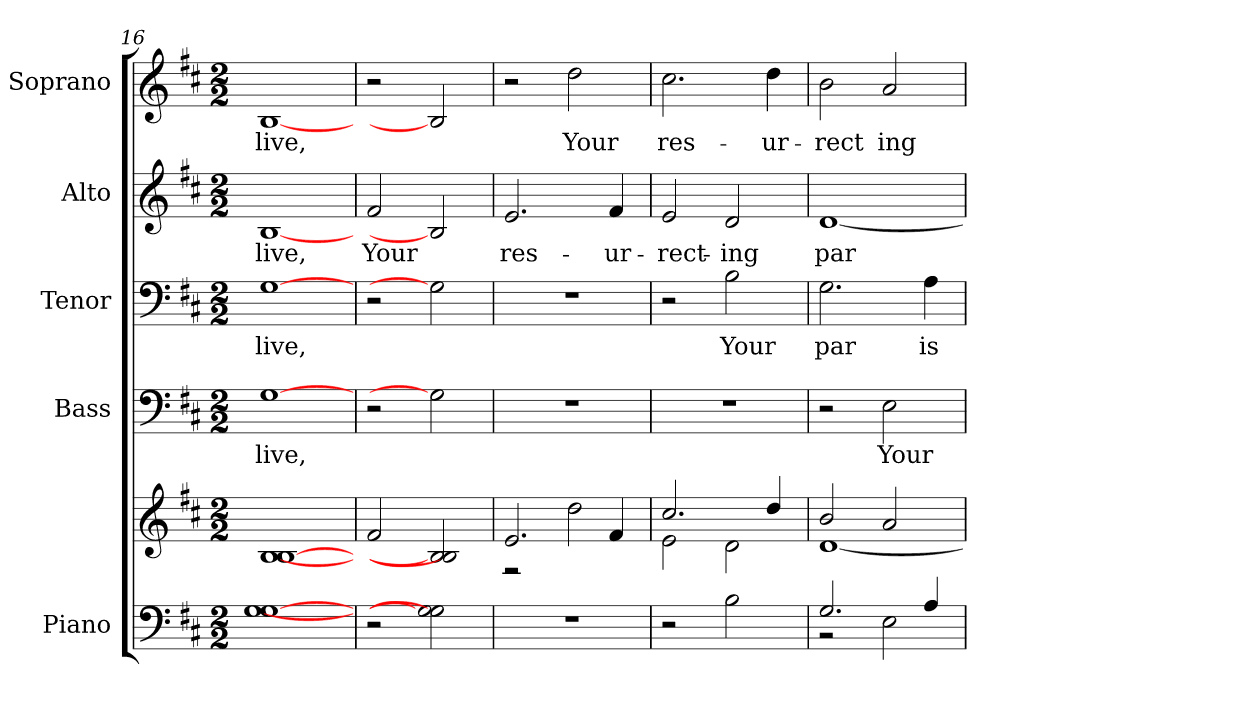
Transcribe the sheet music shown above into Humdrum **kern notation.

**kern	**kern	**kern	**text	**kern	**text	**kern	**text	**kern	**text
*part5	*part5	*part4	*part4	*part3	*part3	*part2	*part2	*part1	*part1
*staff6	*staff5	*staff4	*staff4	*staff3	*staff3	*staff2	*staff2	*staff1	*staff1
*I"Piano	*	*I"Bass	*	*I"Tenor	*	*I"Alto	*	*I"Soprano	*
*I'Pno.	*	*I'B.	*	*I'T.	*	*I'A.	*	*I'S.	*
*clefF4	*clefG2	*clefF4	*	*clefF4	*	*clefG2	*	*clefG2	*
*k[f#c#]	*k[f#c#]	*k[f#c#]	*	*k[f#c#]	*	*k[f#c#]	*	*k[f#c#]	*
*D:	*D:	*D:	*	*D:	*	*D:	*	*D:	*
*M2/2	*M2/2	*M2/2	*	*M2/2	*	*M2/2	*	*M2/2	*
=16	=16	=16	=16	=16	=16	=16	=16	=16	=16
!	!	!	!LO:LY:b:color=#000000	!	!	!	!	!	!
!	!	!	!	!	!LO:LY:b:color=#000000	!	!	!	!
!	!	!	!	!	!	!	!LO:LY:b:color=#000000	!	!
!	!	!	!	!	!	!	!	!	!LO:LY:b:color=#000000
[1Gi [1Gi	[1Bi [1Bi	[1Gi	live,	[1Gi	live,	[1Bi	live,	[1Bi	live,
=17	=17	=17	=17	=17	=17	=17	=17	=17	=17
!	!	!	!	!	!	!	!LO:LY:b:color=#000000	!	!
2r	2f#i/	2r	.	2r	.	2f#i/	Your	2r	.
2Gi] 2Gi]	2Bi] 2Bi]	2Gi]	.	2Gi]	.	2Bi]	.	2Bi]	.
=18	=18	=18	=18	=18	=18	=18	=18	=18	=18
*	*^	*	*	*	*	*	*	*	*
!	!	!	!	!	!	!	!	!LO:LY:b:color=#000000	!	!
1r	2.ei/	2r	1r	.	1r	.	2.ei/	res-	2r	.
!	!	!	!	!	!	!	!	!	!	!LO:LY:b:color=#000000
.	.	2ddi\	.	.	.	.	.	.	2ddi\	Your
!	!	!	!	!	!	!	!	!LO:LY:b:color=#000000	!	!
.	4f#i/	.	.	.	.	.	4f#i/	-ur-	.	.
!!LO:PB:g=z
=19	=19	=19	=19	=19	=19	=19	=19	=19	=19	=19
!	!	!	!	!	!	!	!	!LO:LY:b:color=#000000	!	!
!	!	!	!	!	!	!	!	!	!	!LO:LY:b:color=#000000
2r	2.cc#i/	2ei\	1r	.	2r	.	2ei/	-rect-	2.cc#i\	res-
!	!	!	!	!	!	!LO:LY:b:color=#000000	!	!	!	!
!	!	!	!	!	!	!	!	!LO:LY:b:color=#000000	!	!
2Bi\	.	2di\	.	.	2Bi\	Your	2di/	-ing	.	.
!	!	!	!	!	!	!	!	!	!	!LO:LY:b:color=#000000
.	4ddi/	.	.	.	.	.	.	.	4ddi\	-ur-
=20	=20	=20	=20	=20	=20	=20	=20	=20	=20	=20
*^	*	*	*	*	*	*	*	*	*	*
!	!	!	!	!	!	!	!LO:LY:b:color=#000000	!	!	!	!
!	!	!	!	!	!	!	!	!	!LO:LY:b:color=#000000	!	!
!	!	!	!	!	!	!	!	!	!	!	!LO:LY:b:color=#000000
2.Gi/	2r	2bi/	[<1di	2r	.	2.Gi\	par	[<1di	par	2bi\	-rect
!	!	!	!	!	!LO:LY:b:color=#000000	!	!	!	!	!	!
!	!	!	!	!	!	!	!	!	!	!	!LO:LY:b:color=#000000
.	2Ei\	2ai/	.	2Ei\	Your	.	.	.	.	2ai/	ing
!	!	!	!	!	!	!	!LO:LY:b:color=#000000	!	!	!	!
4Ai/	.	.	.	.	.	4Ai\	is	.	.	.	.
*v	*v	*	*	*	*	*	*	*	*	*	*
*	*v	*v	*	*	*	*	*	*	*	*
=	=	=	=	=	=	=	=	=	=
*-	*-	*-	*-	*-	*-	*-	*-	*-	*-
